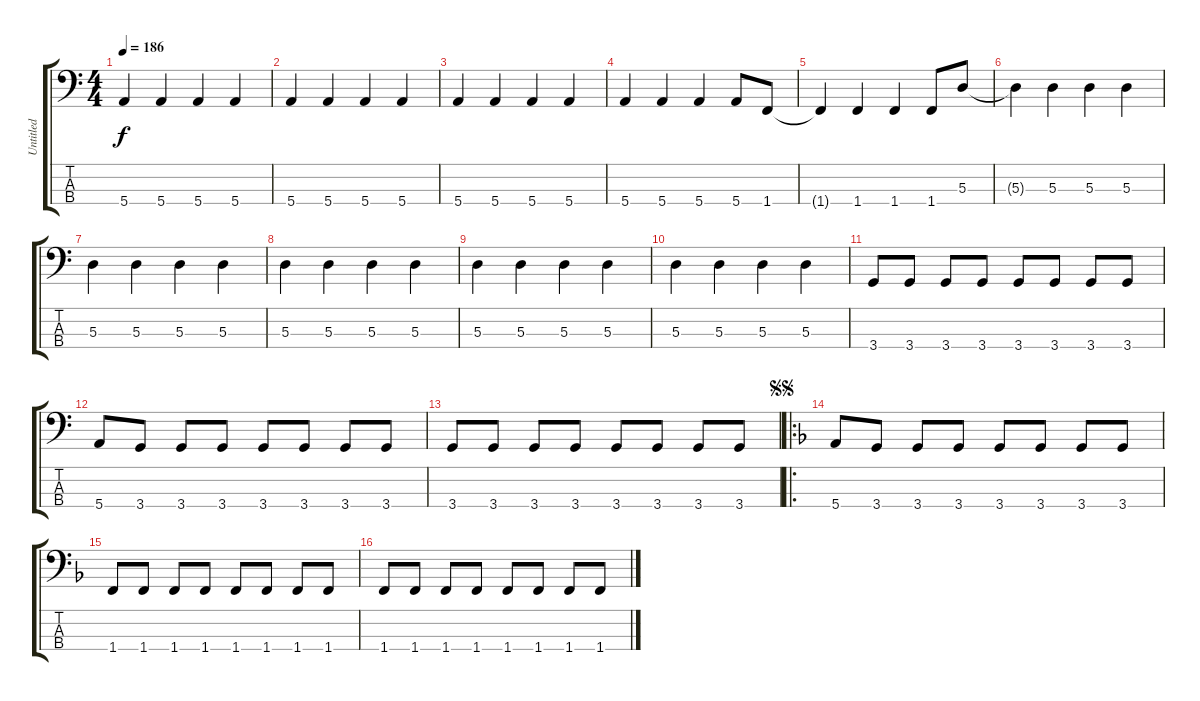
\track ("Untitled" "Untitled") {instrument electricbassfinger}
\staff {score tabs}
\tuning (G2 D2 A1 E1) {hide}
\ts (4 4)
\tempo 186
\clef f4
\ks c
5.4.4{dy f} 5.4.4 5.4.4 5.4.4 |
5.4.4 5.4.4 5.4.4 5.4.4 |
5.4.4 5.4.4 5.4.4 5.4.4 |
5.4.4 5.4.4 5.4.4 5.4.8 1.4.8 |
1.4{t}.4 1.4.4 1.4.4 1.4.8 5.3.8 |
5.3{t}.4 5.3.4 5.3.4 5.3.4 |
5.3.4 5.3.4 5.3.4 5.3.4 |
5.3.4 5.3.4 5.3.4 5.3.4 |
5.3.4 5.3.4 5.3.4 5.3.4 |
5.3.4 5.3.4 5.3.4 5.3.4 |
3.4.8 3.4.8 3.4.8 3.4.8 3.4.8 3.4.8 3.4.8 3.4.8 |
5.4.8 3.4.8 3.4.8 3.4.8 3.4.8 3.4.8 3.4.8 3.4.8 |
3.4.8 3.4.8 3.4.8 3.4.8 3.4.8 3.4.8 3.4.8 3.4.8 |
\ro
\jump segnosegno
\ks f
5.4.8 3.4.8 3.4.8 3.4.8 3.4.8 3.4.8 3.4.8 3.4.8 |
1.4.8 1.4.8 1.4.8 1.4.8 1.4.8 1.4.8 1.4.8 1.4.8 |
1.4.8 1.4.8 1.4.8 1.4.8 1.4.8 1.4.8 1.4.8 1.4.8
